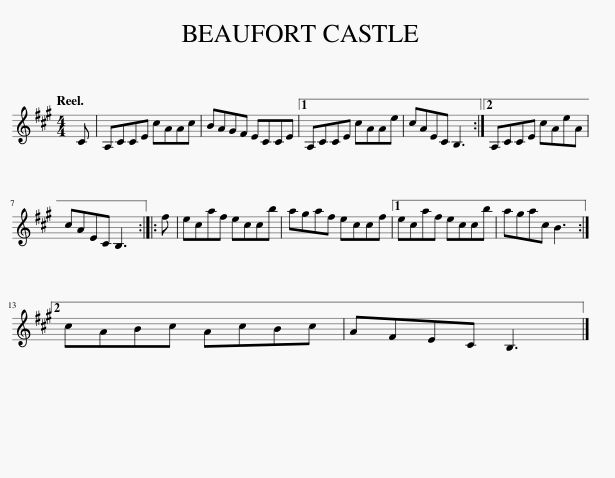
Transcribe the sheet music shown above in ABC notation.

X:1
L:1/8
Q:1/4=120
M:4/4
I:linebreak $
K:A
V:1 treble
V:1
 C | A,CCE cAAc | BAGF ECCE |1 A,CCE cAAe | cAEC B,3 :|2 %5
 A,CCE cAeA |$ cAEC B,3 :: f | ecaf eccb | agaf eccf |1 %10
 ecaf eccb | agac B3 :|2$ cABc AcBc | AFEC B,3 |] %14
